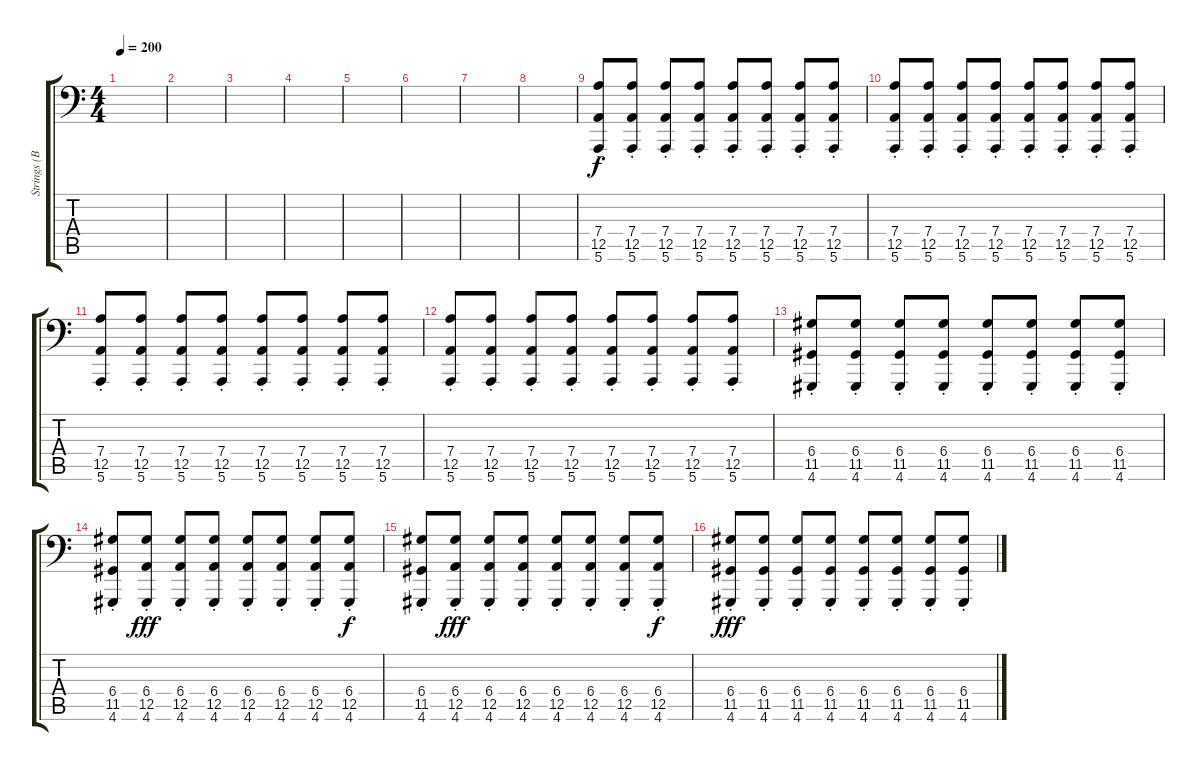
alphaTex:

\track ("Strings (Bass)" "Strings (B") {instrument tremolostrings}
\staff {score tabs}
\tuning (E4 B3 G3 D3 A1 E1) {hide}
\ts (4 4)
\tempo 200
\clef f4
\ks c
|
|
|
|
|
|
|
|
(7.4{st} 12.5{st} 5.6{st}).8 (7.4{st} 12.5{st} 5.6{st}).8 (7.4{st} 12.5{st} 5.6{st}).8 (7.4{st} 12.5{st} 5.6{st}).8 (7.4{st} 12.5{st} 5.6{st}).8 (7.4{st} 12.5{st} 5.6{st}).8 (7.4{st} 12.5{st} 5.6{st}).8 (7.4{st} 12.5{st} 5.6{st}).8 |
(7.4{st} 12.5{st} 5.6{st}).8 (7.4{st} 12.5{st} 5.6{st}).8 (7.4{st} 12.5{st} 5.6{st}).8 (7.4{st} 12.5{st} 5.6{st}).8 (7.4{st} 12.5{st} 5.6{st}).8 (7.4{st} 12.5{st} 5.6{st}).8 (7.4{st} 12.5{st} 5.6{st}).8 (7.4{st} 12.5{st} 5.6{st}).8 |
(7.4{st} 12.5{st} 5.6{st}).8 (7.4{st} 12.5{st} 5.6{st}).8 (7.4{st} 12.5{st} 5.6{st}).8 (7.4{st} 12.5{st} 5.6{st}).8 (7.4{st} 12.5{st} 5.6{st}).8 (7.4{st} 12.5{st} 5.6{st}).8 (7.4{st} 12.5{st} 5.6{st}).8 (7.4{st} 12.5{st} 5.6{st}).8 |
(7.4{st} 12.5{st} 5.6{st}).8 (7.4{st} 12.5{st} 5.6{st}).8 (7.4{st} 12.5{st} 5.6{st}).8 (7.4{st} 12.5{st} 5.6{st}).8 (7.4{st} 12.5{st} 5.6{st}).8 (7.4{st} 12.5{st} 5.6{st}).8 (7.4{st} 12.5{st} 5.6{st}).8 (7.4{st} 12.5{st} 5.6{st}).8 |
(6.4{st} 11.5{st} 4.6{st}).8 (6.4{st} 11.5{st} 4.6{st}).8 (6.4{st} 11.5{st} 4.6{st}).8 (6.4{st} 11.5{st} 4.6{st}).8 (6.4{st} 11.5{st} 4.6{st}).8 (6.4{st} 11.5{st} 4.6{st}).8 (6.4{st} 11.5{st} 4.6{st}).8 (6.4{st} 11.5{st} 4.6).8 |
(6.4{st} 11.5{st} 4.6{st}).8{dy f} (6.4{st} 12.5{st} 4.6{st}).8{dy fff} (6.4{st} 12.5{st} 4.6{st}).8 (6.4{st} 12.5{st} 4.6{st}).8 (6.4{st} 12.5{st} 4.6{st}).8 (6.4{st} 12.5{st} 4.6{st}).8 (6.4{st} 12.5{st} 4.6{st}).8 (6.4{st} 12.5{st} 4.6).8{dy f} |
(6.4{st} 11.5{st} 4.6{st}).8 (6.4{st} 12.5{st} 4.6{st}).8{dy fff} (6.4{st} 12.5{st} 4.6{st}).8 (6.4{st} 12.5{st} 4.6{st}).8 (6.4{st} 12.5{st} 4.6{st}).8 (6.4{st} 12.5{st} 4.6{st}).8 (6.4{st} 12.5{st} 4.6{st}).8 (6.4{st} 12.5{st} 4.6).8{dy f} |
(6.4{st} 11.5{st} 4.6{st}).8{dy fff} (6.4{st} 11.5{st} 4.6{st}).8 (6.4{st} 11.5{st} 4.6{st}).8 (6.4{st} 11.5{st} 4.6{st}).8 (6.4{st} 11.5{st} 4.6{st}).8 (6.4{st} 11.5{st} 4.6{st}).8 (6.4{st} 11.5{st} 4.6{st}).8 (6.4{st} 11.5{st} 4.6).8
